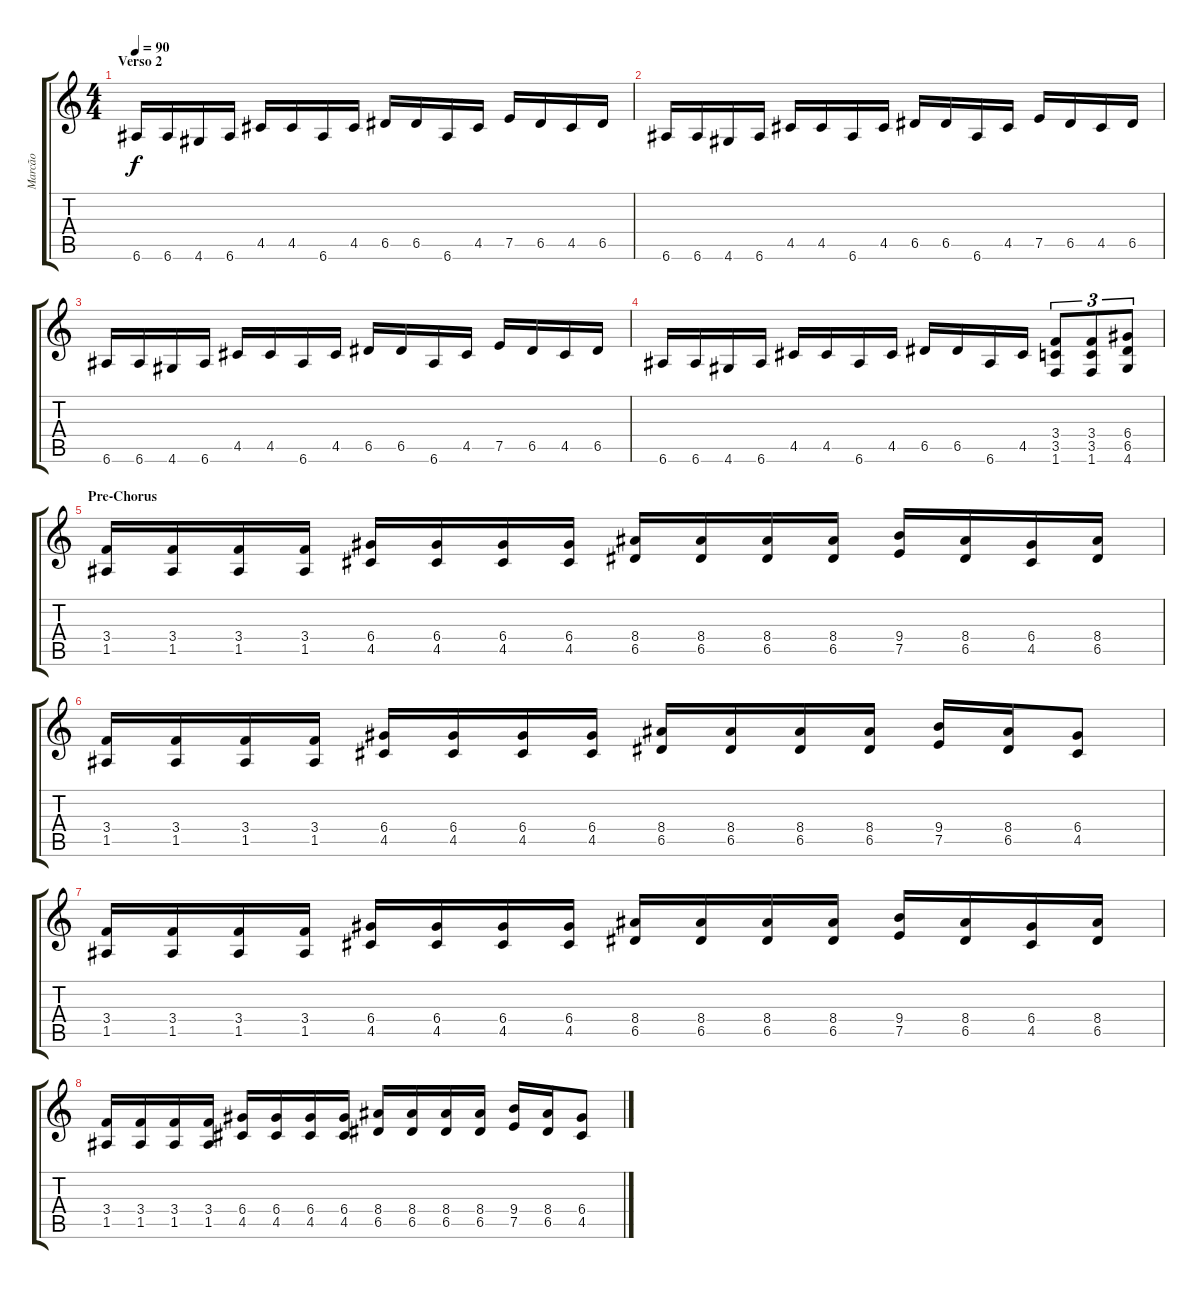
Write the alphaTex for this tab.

\track ("Marcão" "Marcão") {instrument overdrivenguitar}
\staff {score tabs}
\tuning (E4 B3 G3 D3 A2 E2) {hide}
\ts (4 4)
\section ("" "Verso 2")
\tempo 90
\clef g2
\ks c
6.6.16{dy f} 6.6.16 4.6.16 6.6.16 4.5.16 4.5.16 6.6.16 4.5.16 6.5.16 6.5.16 6.6.16 4.5.16 7.5.16 6.5.16 4.5.16 6.5.16 |
6.6.16 6.6.16 4.6.16 6.6.16 4.5.16 4.5.16 6.6.16 4.5.16 6.5.16 6.5.16 6.6.16 4.5.16 7.5.16 6.5.16 4.5.16 6.5.16 |
6.6.16 6.6.16 4.6.16 6.6.16 4.5.16 4.5.16 6.6.16 4.5.16 6.5.16 6.5.16 6.6.16 4.5.16 7.5.16 6.5.16 4.5.16 6.5.16 |
6.6.16 6.6.16 4.6.16 6.6.16 4.5.16 4.5.16 6.6.16 4.5.16 6.5.16 6.5.16 6.6.16 4.5.16 (3.4 3.5 1.6).8{tu (3 2)} (3.4 3.5 1.6).8{tu (3 2)} (6.4 6.5 4.6).8{tu (3 2)} |
\section ("" "Pre-Chorus")
(3.4 1.5).16 (3.4 1.5).16 (3.4 1.5).16 (3.4 1.5).16 (6.4 4.5).16 (6.4 4.5).16 (6.4 4.5).16 (6.4 4.5).16 (8.4 6.5).16 (8.4 6.5).16 (8.4 6.5).16 (8.4 6.5).16 (9.4 7.5).16 (8.4 6.5).16 (6.4 4.5).16 (8.4 6.5).16 |
(3.4 1.5).16 (3.4 1.5).16 (3.4 1.5).16 (3.4 1.5).16 (6.4 4.5).16 (6.4 4.5).16 (6.4 4.5).16 (6.4 4.5).16 (8.4 6.5).16 (8.4 6.5).16 (8.4 6.5).16 (8.4 6.5).16 (9.4 7.5).16 (8.4 6.5).16 (6.4 4.5).8 |
(3.4 1.5).16 (3.4 1.5).16 (3.4 1.5).16 (3.4 1.5).16 (6.4 4.5).16 (6.4 4.5).16 (6.4 4.5).16 (6.4 4.5).16 (8.4 6.5).16 (8.4 6.5).16 (8.4 6.5).16 (8.4 6.5).16 (9.4 7.5).16 (8.4 6.5).16 (6.4 4.5).16 (8.4 6.5).16 |
(3.4 1.5).16 (3.4 1.5).16 (3.4 1.5).16 (3.4 1.5).16 (6.4 4.5).16 (6.4 4.5).16 (6.4 4.5).16 (6.4 4.5).16 (8.4 6.5).16 (8.4 6.5).16 (8.4 6.5).16 (8.4 6.5).16 (9.4 7.5).16 (8.4 6.5).16 (6.4 4.5).8
